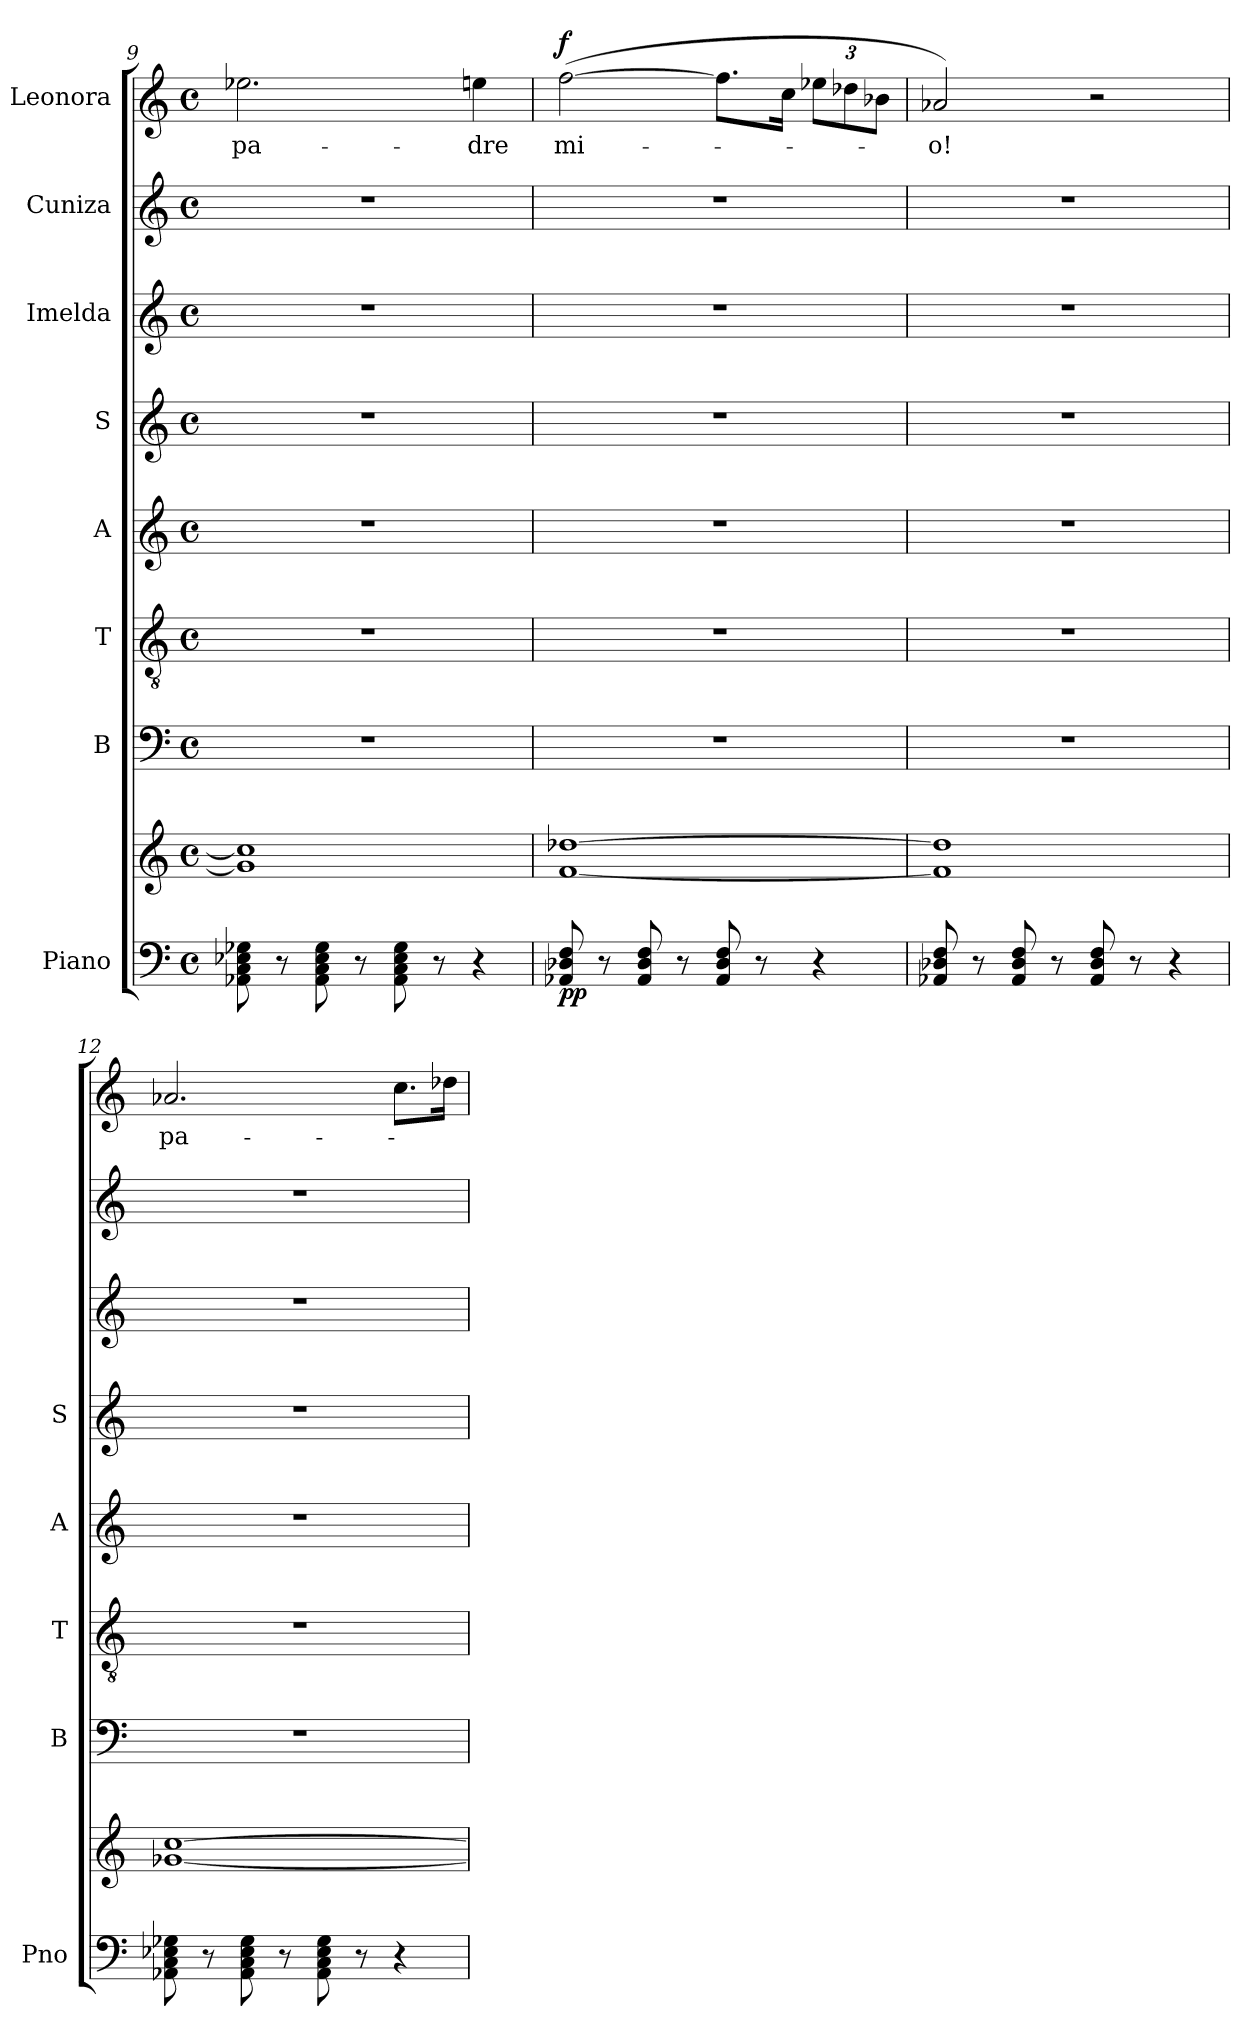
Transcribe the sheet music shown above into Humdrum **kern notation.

**kern	**kern	**dynam	**kern	**kern	**kern	**kern	**kern	**kern	**kern	**text	**dynam
*part8	*part8	*part8	*part7	*part6	*part5	*part4	*part3	*part2	*part1	*part1	*part1
*staff9	*staff8	*staff8/9	*staff7	*staff6	*staff5	*staff4	*staff3	*staff2	*staff1	*staff1	*staff1
*I"Piano	*	*	*I"B	*I"T	*I"A	*I"S	*I"Imelda	*I"Cuniza	*I"Leonora	*	*
*I'Pno	*	*	*I'B	*I'T	*I'A	*I'S	*	*	*	*	*
*clefF4	*clefG2	*	*clefF4	*clefGv2	*clefG2	*clefG2	*clefG2	*clefG2	*clefG2	*	*
*k[]	*k[]	*	*k[]	*k[]	*k[]	*k[]	*k[]	*k[]	*k[]	*	*
*M4/4	*M4/4	*	*M4/4	*M4/4	*M4/4	*M4/4	*M4/4	*M4/4	*M4/4	*	*
*met(c)	*met(c)	*	*met(c)	*met(c)	*met(c)	*met(c)	*met(c)	*met(c)	*met(c)	*	*
=9	=9	=9	=9	=9	=9	=9	=9	=9	=9	=9	=9
8AA-X\ 8C\ 8E-X\ 8G-X\	1g-] 1cc]	.	1r	1r	1r	1r	1r	1r	2.ee-X\	pa-	.
8r	.	.	.	.	.	.	.	.	.	.	.
8AA-\ 8C\ 8E-\ 8G-\	.	.	.	.	.	.	.	.	.	.	.
8r	.	.	.	.	.	.	.	.	.	.	.
8AA-\ 8C\ 8E-\ 8G-\	.	.	.	.	.	.	.	.	.	.	.
8r	.	.	.	.	.	.	.	.	.	.	.
4r	.	.	.	.	.	.	.	.	4een\	-dre	.
=10	=10	=10	=10	=10	=10	=10	=10	=10	=10	=10	=10
!	!	!LO:DY:b=2	!	!	!	!	!	!	!	!	!
!	!	!LO:DY:n=1:b	!	!	!	!	!	!	!	!	!LO:DY:a
8AA-X/ 8D-X/ 8F/	[1f [1dd-X	p p	1r	1r	1r	1r	1r	1r	([2ff\	mi-	f
8r	.	.	.	.	.	.	.	.	.	.	.
8AA-/ 8D-/ 8F/	.	.	.	.	.	.	.	.	.	.	.
8r	.	.	.	.	.	.	.	.	.	.	.
8AA-/ 8D-/ 8F/	.	.	.	.	.	.	.	.	8.ff\L]	.	.
8r	.	.	.	.	.	.	.	.	.	.	.
.	.	.	.	.	.	.	.	.	16cc\Jk	.	.
*	*	*	*	*	*	*	*	*	*Xbrackettup	*	*
4r	.	.	.	.	.	.	.	.	12ee-X\L	.	.
.	.	.	.	.	.	.	.	.	12dd-X\	.	.
.	.	.	.	.	.	.	.	.	12b-X\J	.	.
=11	=11	=11	=11	=11	=11	=11	=11	=11	=11	=11	=11
8AA-X/ 8D-X/ 8F/	1f] 1dd-]	.	1r	1r	1r	1r	1r	1r	2a-X/)	-o!	.
8r	.	.	.	.	.	.	.	.	.	.	.
8AA-/ 8D-/ 8F/	.	.	.	.	.	.	.	.	.	.	.
8r	.	.	.	.	.	.	.	.	.	.	.
8AA-/ 8D-/ 8F/	.	.	.	.	.	.	.	.	2r	.	.
8r	.	.	.	.	.	.	.	.	.	.	.
4r	.	.	.	.	.	.	.	.	.	.	.
=12	=12	=12	=12	=12	=12	=12	=12	=12	=12	=12	=12
8AA-X\ 8C\ 8E-X\ 8G-X\	[1g-X [1cc	.	1r	1r	1r	1r	1r	1r	2.a-X/	pa-	.
8r	.	.	.	.	.	.	.	.	.	.	.
8AA-\ 8C\ 8E-\ 8G-\	.	.	.	.	.	.	.	.	.	.	.
8r	.	.	.	.	.	.	.	.	.	.	.
8AA-\ 8C\ 8E-\ 8G-\	.	.	.	.	.	.	.	.	.	.	.
8r	.	.	.	.	.	.	.	.	.	.	.
4r	.	.	.	.	.	.	.	.	8.cc\L	.	.
.	.	.	.	.	.	.	.	.	16dd-X\Jk	.	.
=	=	=	=	=	=	=	=	=	=	=	=
*-	*-	*-	*-	*-	*-	*-	*-	*-	*-	*-	*-
